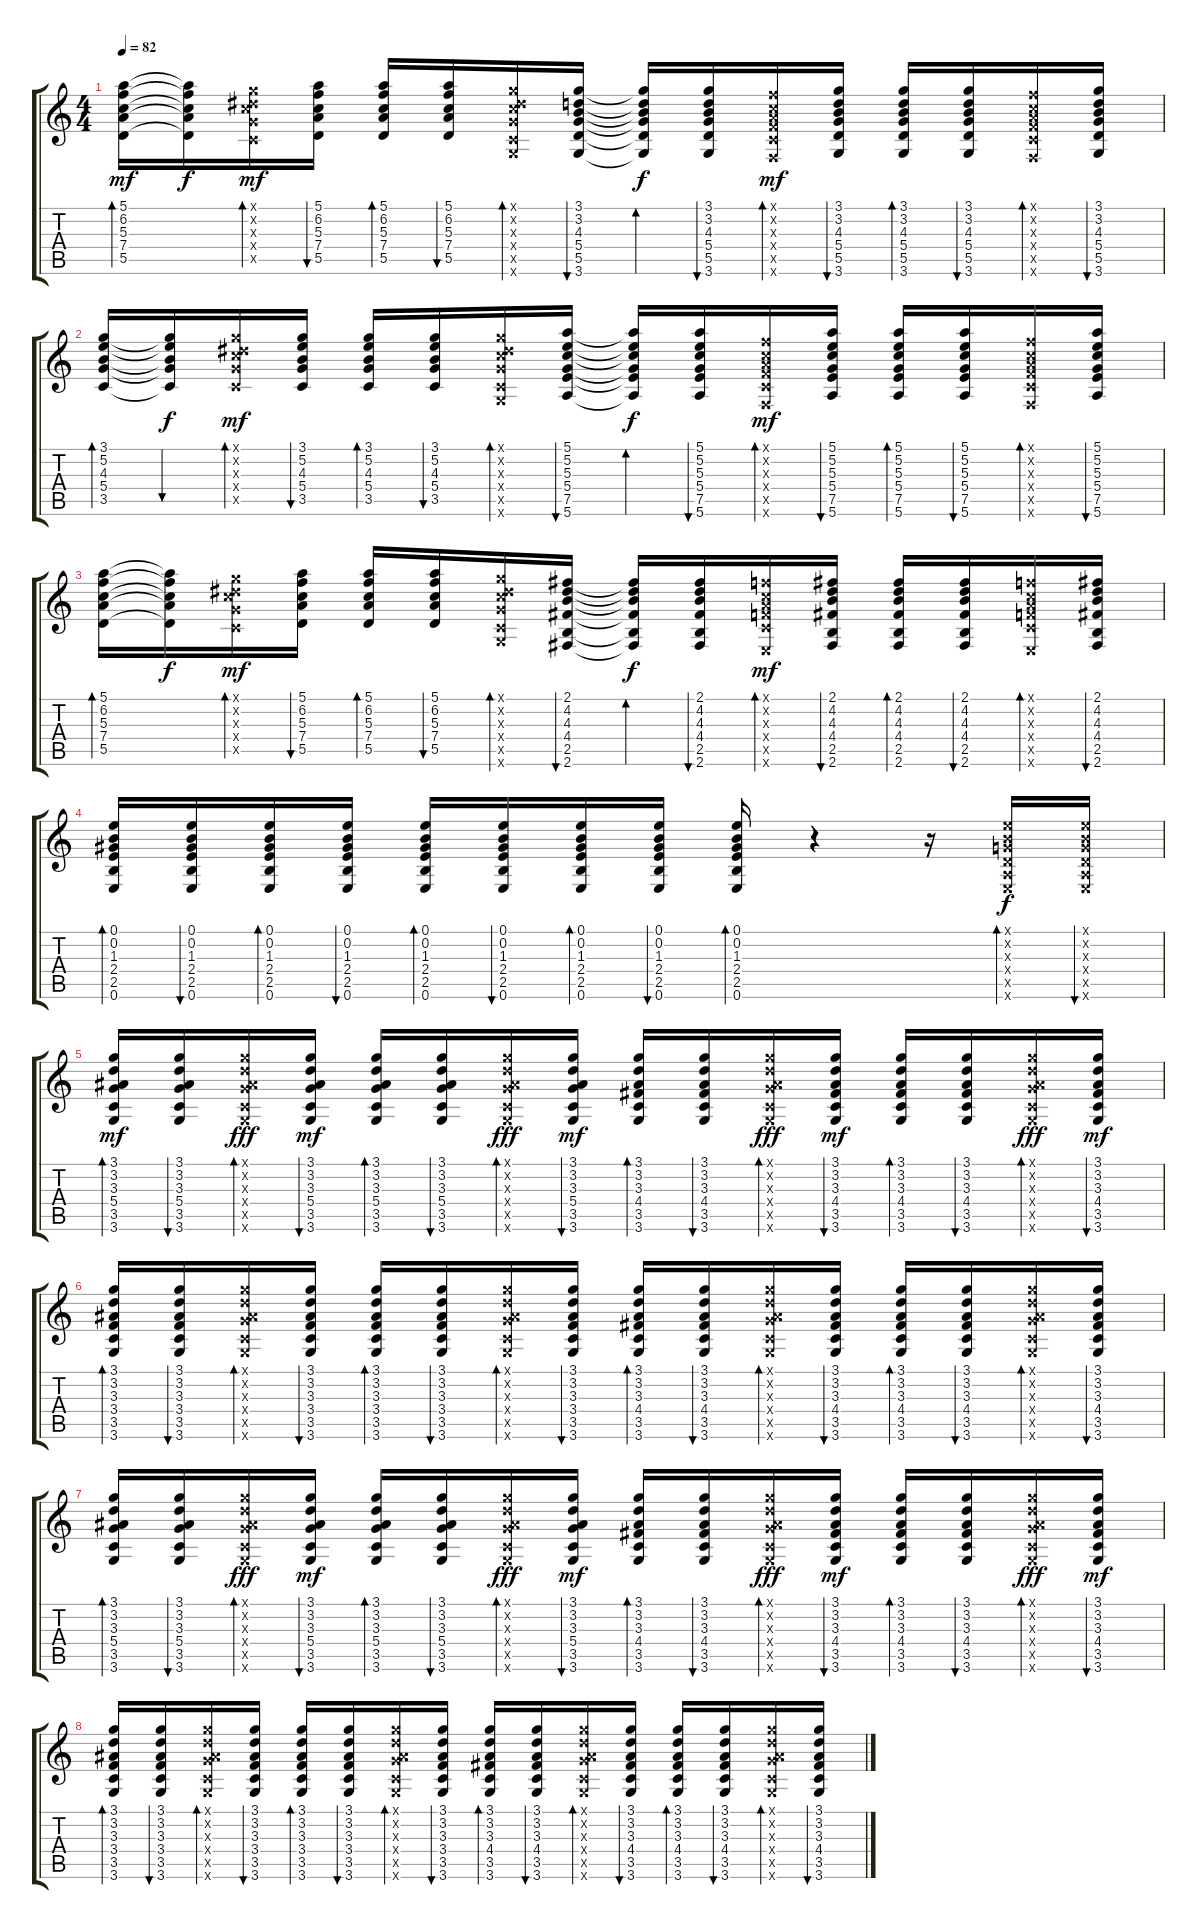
\track "" {instrument acousticguitarsteel}
\staff {score tabs}
\tuning (E4 B3 G3 D3 A2 E2) {hide}
\ts (4 4)
\tempo 82
\clef g2
\ks c
(5.1 6.2 5.3 7.4 5.5).16{bd 30 dy mf} (5.1{t} 6.2{t} 5.3{t} 7.4{t} 5.5{t}).16{dy f} (3.1{x} 4.2{x} 5.3{x} 5.4{x} 3.5{x}).16{bd 30 dy mf} (5.1 6.2 5.3 7.4 5.5).16{bu 30} (5.1 6.2 5.3 7.4 5.5).16{bd 30} (5.1 6.2 5.3 7.4 5.5).16{bu 30} (3.1{x} 4.2{x} 5.3{x} 5.4{x} 3.5{x} 3.6{x}).16{bd 30} (3.1 3.2 4.3 5.4 5.5 3.6).16{bu 30} (3.1{t} 3.2{t} 4.3{t} 5.4{t} 5.5{t} 3.6{t}).16{bd 30 dy f} (3.1 3.2 4.3 5.4 5.5 3.6).16{bu 30} (1.1{x} 1.2{x} 2.3{x} 3.4{x} 3.5{x} 1.6{x}).16{bd 30 dy mf} (3.1 3.2 4.3 5.4 5.5 3.6).16{bu 30} (3.1 3.2 4.3 5.4 5.5 3.6).16{bd 30} (3.1 3.2 4.3 5.4 5.5 3.6).16{bu 30} (1.1{x} 1.2{x} 2.3{x} 3.4{x} 3.5{x} 1.6{x}).16{bd 30} (3.1 3.2 4.3 5.4 5.5 3.6).16{bu 30} |
(3.1 5.2 4.3 5.4 3.5).16{bd 30} (3.1{t} 5.2{t} 4.3{t} 5.4{t} 3.5{t}).16{bu 30 dy f} (3.1{x} 4.2{x} 5.3{x} 5.4{x} 3.5{x}).16{bd 30 dy mf} (3.1 5.2 4.3 5.4 3.5).16{bu 30} (3.1 5.2 4.3 5.4 3.5).16{bd 30} (3.1 5.2 4.3 5.4 3.5).16{bu 30} (3.1{x} 4.2{x} 5.3{x} 5.4{x} 3.5{x} 3.6{x}).16{bd 30} (5.1 5.2 5.3 5.4 7.5 5.6).16{bu 30} (5.1{t} 5.2{t} 5.3{t} 5.4{t} 7.5{t} 5.6{t}).16{bd 30 dy f} (5.1 5.2 5.3 5.4 7.5 5.6).16{bu 30} (1.1{x} 1.2{x} 2.3{x} 3.4{x} 3.5{x} 1.6{x}).16{bd 30 dy mf} (5.1 5.2 5.3 5.4 7.5 5.6).16{bu 30} (5.1 5.2 5.3 5.4 7.5 5.6).16{bd 30} (5.1 5.2 5.3 5.4 7.5 5.6).16{bu 30} (1.1{x} 1.2{x} 2.3{x} 3.4{x} 3.5{x} 1.6{x}).16{bd 30} (5.1 5.2 5.3 5.4 7.5 5.6).16{bu 30} |
(5.1 6.2 5.3 7.4 5.5).16{bd 30} (5.1{t} 6.2{t} 5.3{t} 7.4{t} 5.5{t}).16{dy f} (3.1{x} 4.2{x} 5.3{x} 5.4{x} 3.5{x}).16{bd 30 dy mf} (5.1 6.2 5.3 7.4 5.5).16{bu 30} (5.1 6.2 5.3 7.4 5.5).16{bd 30} (5.1 6.2 5.3 7.4 5.5).16{bu 30} (3.1{x} 4.2{x} 5.3{x} 5.4{x} 3.5{x} 3.6{x}).16{bd 30} (2.1 4.2 4.3 4.4 2.5 2.6).16{bu 30} (2.1{t} 4.2{t} 4.3{t} 4.4{t} 2.5{t} 2.6{t}).16{bd 30 dy f} (2.1 4.2 4.3 4.4 2.5 2.6).16{bu 30} (1.1{x} 1.2{x} 2.3{x} 3.4{x} 3.5{x} 0.6{x}).16{bd 30 dy mf} (2.1 4.2 4.3 4.4 2.5 2.6).16{bu 30} (2.1 4.2 4.3 4.4 2.5 2.6).16{bd 30} (2.1 4.2 4.3 4.4 2.5 2.6).16{bu 30} (1.1{x} 1.2{x} 2.3{x} 3.4{x} 3.5{x} 0.6{x}).16{bd 30} (2.1 4.2 4.3 4.4 2.5 2.6).16{bu 30} |
(0.1 0.2 1.3 2.4 2.5 0.6).16{bd 30} (0.1 0.2 1.3 2.4 2.5 0.6).16{bu 30} (0.1 0.2 1.3 2.4 2.5 0.6).16{bd 30} (0.1 0.2 1.3 2.4 2.5 0.6).16{bu 30} (0.1 0.2 1.3 2.4 2.5 0.6).16{bd 30} (0.1 0.2 1.3 2.4 2.5 0.6).16{bu 30} (0.1 0.2 1.3 2.4 2.5 0.6).16{bd 30} (0.1 0.2 1.3 2.4 2.5 0.6).16{bu 30} (0.1 0.2 1.3 2.4 2.5 0.6).16{bd 30} r.4 r.16 (0.1{x} 0.2{x} 0.3{x} 0.4{x} 0.5{x} 0.6{x}).16{bd 30 dy f} (0.1{x} 0.2{x} 0.3{x} 0.4{x} 0.5{x} 0.6{x}).16{bu 30} |
(3.1 3.2 3.3 5.4 3.5 3.6).16{bd 30 dy mf} (3.1 3.2 3.3 5.4 3.5 3.6).16{bu 30} (3.1{x} 3.2{x} 3.3{x} 5.4{x} 3.5{x} 3.6{x}).16{bd 30 dy fff} (3.1 3.2 3.3 5.4 3.5 3.6).16{bu 30 dy mf} (3.1 3.2 3.3 5.4 3.5 3.6).16{bd 30} (3.1 3.2 3.3 5.4 3.5 3.6).16{bu 30} (3.1{x} 3.2{x} 3.3{x} 5.4{x} 3.5{x} 3.6{x}).16{bd 30 dy fff} (3.1 3.2 3.3 5.4 3.5 3.6).16{bu 30 dy mf} (3.1 3.2 3.3 4.4 3.5 3.6).16{bd 30} (3.1 3.2 3.3 4.4 3.5 3.6).16{bu 30} (3.1{x} 3.2{x} 3.3{x} 5.4{x} 3.5{x} 3.6{x}).16{bd 30 dy fff} (3.1 3.2 3.3 4.4 3.5 3.6).16{bu 30 dy mf} (3.1 3.2 3.3 4.4 3.5 3.6).16{bd 30} (3.1 3.2 3.3 4.4 3.5 3.6).16{bu 30} (3.1{x} 3.2{x} 3.3{x} 5.4{x} 3.5{x} 3.6{x}).16{bd 30 dy fff} (3.1 3.2 3.3 4.4 3.5 3.6).16{bu 30 dy mf} |
(3.1 3.2 3.3 3.4 3.5 3.6).16{bd 30} (3.1 3.2 3.3 3.4 3.5 3.6).16{bu 30} (3.1{x} 3.2{x} 3.3{x} 5.4{x} 3.5{x} 3.6{x}).16{bd 30} (3.1 3.2 3.3 3.4 3.5 3.6).16{bu 30} (3.1 3.2 3.3 3.4 3.5 3.6).16{bd 30} (3.1 3.2 3.3 3.4 3.5 3.6).16{bu 30} (3.1{x} 3.2{x} 3.3{x} 5.4{x} 3.5{x} 3.6{x}).16{bd 30} (3.1 3.2 3.3 3.4 3.5 3.6).16{bu 30} (3.1 3.2 3.3 4.4 3.5 3.6).16{bd 30} (3.1 3.2 3.3 4.4 3.5 3.6).16{bu 30} (3.1{x} 3.2{x} 3.3{x} 5.4{x} 3.5{x} 3.6{x}).16{bd 30} (3.1 3.2 3.3 4.4 3.5 3.6).16{bu 30} (3.1 3.2 3.3 4.4 3.5 3.6).16{bd 30} (3.1 3.2 3.3 4.4 3.5 3.6).16{bu 30} (3.1{x} 3.2{x} 3.3{x} 5.4{x} 3.5{x} 3.6{x}).16{bd 30} (3.1 3.2 3.3 4.4 3.5 3.6).16{bu 30} |
(3.1 3.2 3.3 5.4 3.5 3.6).16{bd 30} (3.1 3.2 3.3 5.4 3.5 3.6).16{bu 30} (3.1{x} 3.2{x} 3.3{x} 5.4{x} 3.5{x} 3.6{x}).16{bd 30 dy fff} (3.1 3.2 3.3 5.4 3.5 3.6).16{bu 30 dy mf} (3.1 3.2 3.3 5.4 3.5 3.6).16{bd 30} (3.1 3.2 3.3 5.4 3.5 3.6).16{bu 30} (3.1{x} 3.2{x} 3.3{x} 5.4{x} 3.5{x} 3.6{x}).16{bd 30 dy fff} (3.1 3.2 3.3 5.4 3.5 3.6).16{bu 30 dy mf} (3.1 3.2 3.3 4.4 3.5 3.6).16{bd 30} (3.1 3.2 3.3 4.4 3.5 3.6).16{bu 30} (3.1{x} 3.2{x} 3.3{x} 5.4{x} 3.5{x} 3.6{x}).16{bd 30 dy fff} (3.1 3.2 3.3 4.4 3.5 3.6).16{bu 30 dy mf} (3.1 3.2 3.3 4.4 3.5 3.6).16{bd 30} (3.1 3.2 3.3 4.4 3.5 3.6).16{bu 30} (3.1{x} 3.2{x} 3.3{x} 5.4{x} 3.5{x} 3.6{x}).16{bd 30 dy fff} (3.1 3.2 3.3 4.4 3.5 3.6).16{bu 30 dy mf} |
(3.1 3.2 3.3 3.4 3.5 3.6).16{bd 30} (3.1 3.2 3.3 3.4 3.5 3.6).16{bu 30} (3.1{x} 3.2{x} 3.3{x} 5.4{x} 3.5{x} 3.6{x}).16{bd 30} (3.1 3.2 3.3 3.4 3.5 3.6).16{bu 30} (3.1 3.2 3.3 3.4 3.5 3.6).16{bd 30} (3.1 3.2 3.3 3.4 3.5 3.6).16{bu 30} (3.1{x} 3.2{x} 3.3{x} 5.4{x} 3.5{x} 3.6{x}).16{bd 30} (3.1 3.2 3.3 3.4 3.5 3.6).16{bu 30} (3.1 3.2 3.3 4.4 3.5 3.6).16{bd 30} (3.1 3.2 3.3 4.4 3.5 3.6).16{bu 30} (3.1{x} 3.2{x} 3.3{x} 5.4{x} 3.5{x} 3.6{x}).16{bd 30} (3.1 3.2 3.3 4.4 3.5 3.6).16{bu 30} (3.1 3.2 3.3 4.4 3.5 3.6).16{bd 30} (3.1 3.2 3.3 4.4 3.5 3.6).16{bu 30} (3.1{x} 3.2{x} 3.3{x} 5.4{x} 3.5{x} 3.6{x}).16{bd 30} (3.1 3.2 3.3 4.4 3.5 3.6).16{bu 30}
